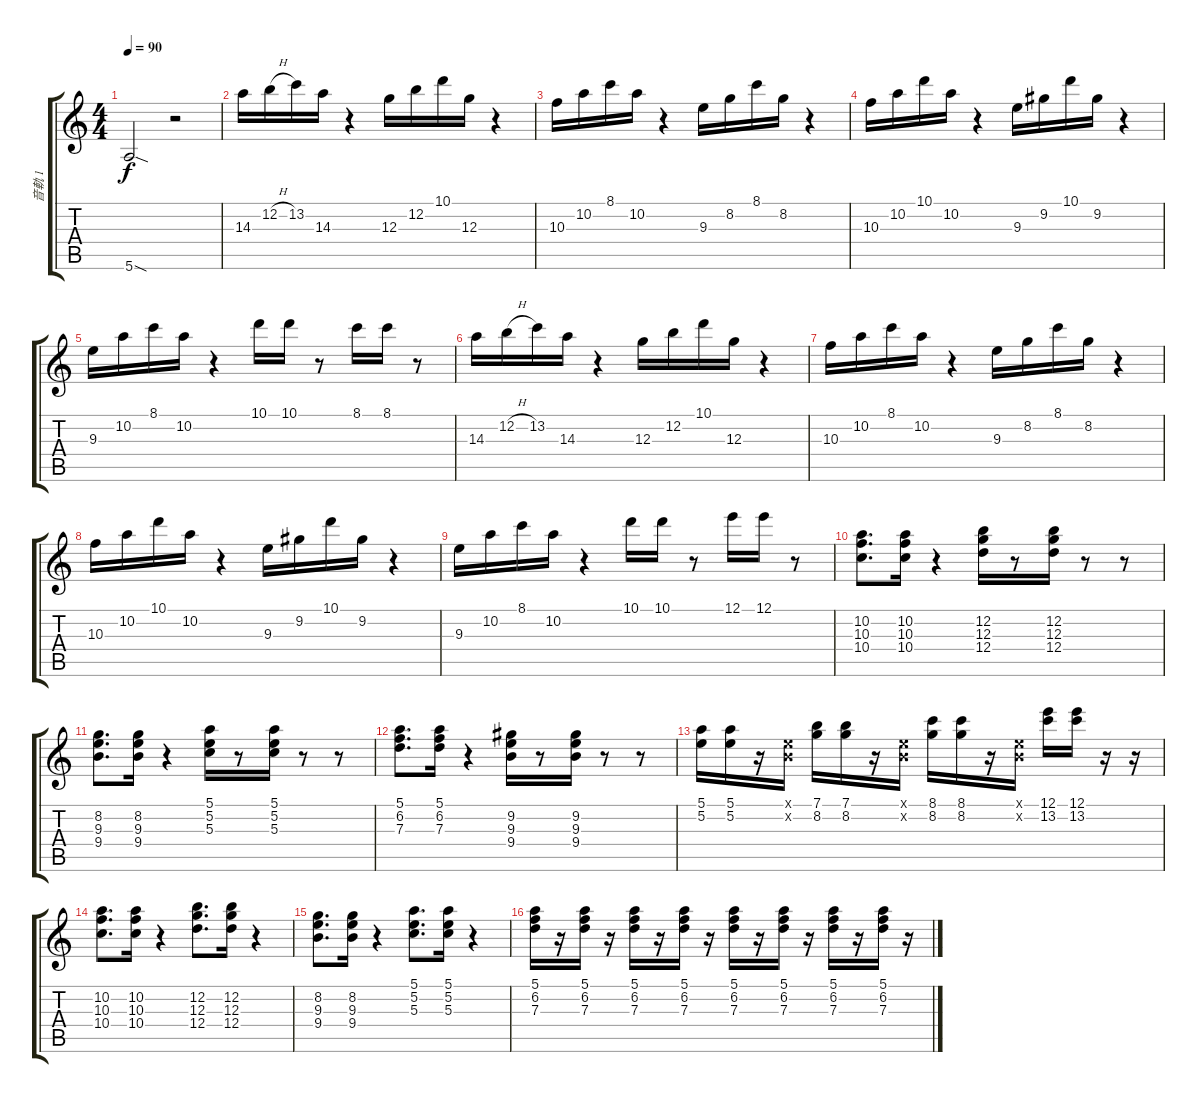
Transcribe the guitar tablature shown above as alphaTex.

\track ("音軌 1" "音軌 1") {instrument electricguitarjazz}
\staff {score tabs}
\tuning (E4 B3 G3 D3 A2 E2) {hide}
\ts (4 4)
\tempo 90
\clef g2
\ks aminor
5.6{sod}.2{dy f} r.2 |
14.3.16{instrument electricguitarjazz} 12.2{h}.16 13.2.16 14.3.16 r.4 12.3.16 12.2.16 10.1.16 12.3.16 r.4 |
10.3.16 10.2.16 8.1.16 10.2.16 r.4 9.3.16 8.2.16 8.1.16 8.2.16 r.4 |
10.3.16 10.2.16 10.1.16 10.2.16 r.4 9.3.16 9.2.16 10.1.16 9.2.16 r.4 |
9.3.16 10.2.16 8.1.16 10.2.16 r.4 10.1.16 10.1.16 r.8 8.1.16 8.1.16 r.8 |
14.3.16{instrument electricguitarjazz} 12.2{h}.16 13.2.16 14.3.16 r.4 12.3.16 12.2.16 10.1.16 12.3.16 r.4 |
10.3.16 10.2.16 8.1.16 10.2.16 r.4 9.3.16 8.2.16 8.1.16 8.2.16 r.4 |
10.3.16 10.2.16 10.1.16 10.2.16 r.4 9.3.16 9.2.16 10.1.16 9.2.16 r.4 |
9.3.16 10.2.16 8.1.16 10.2.16 r.4 10.1.16 10.1.16 r.8 12.1.16 12.1.16 r.8 |
(10.2 10.3 10.4).8{d} (10.2 10.3 10.4).16 r.4 (12.2 12.3 12.4).16 r.8 (12.2 12.3 12.4).16 r.8 r.8 |
(8.2 9.3 9.4).8{d} (8.2 9.3 9.4).16 r.4 (5.1 5.2 5.3).16 r.8 (5.1 5.2 5.3).16 r.8 r.8 |
(5.1 6.2 7.3).8{d} (5.1 6.2 7.3).16 r.4 (9.2 9.3 9.4).16 r.8 (9.2 9.3 9.4).16 r.8 r.8 |
(5.1 5.2).16 (5.1 5.2).16 r.16 (0.1{x} 0.2{x}).16 (7.1 8.2).16 (7.1 8.2).16 r.16 (0.1{x} 0.2{x}).16 (8.1 8.2).16 (8.1 8.2).16 r.16 (0.1{x} 0.2{x}).16 (12.1 13.2).16 (12.1 13.2).16 r.16 r.16 |
(10.2 10.3 10.4).8{d} (10.2 10.3 10.4).16 r.4 (12.2 12.3 12.4).8{d} (12.2 12.3 12.4).16 r.4 |
(8.2 9.3 9.4).8{d} (8.2 9.3 9.4).16 r.4 (5.1 5.2 5.3).8{d} (5.1 5.2 5.3).16 r.4 |
(5.1 6.2 7.3).16 r.16 (5.1 6.2 7.3).16 r.16 (5.1 6.2 7.3).16 r.16 (5.1 6.2 7.3).16 r.16 (5.1 6.2 7.3).16 r.16 (5.1 6.2 7.3).16 r.16 (5.1 6.2 7.3).16 r.16 (5.1 6.2 7.3).16 r.16
